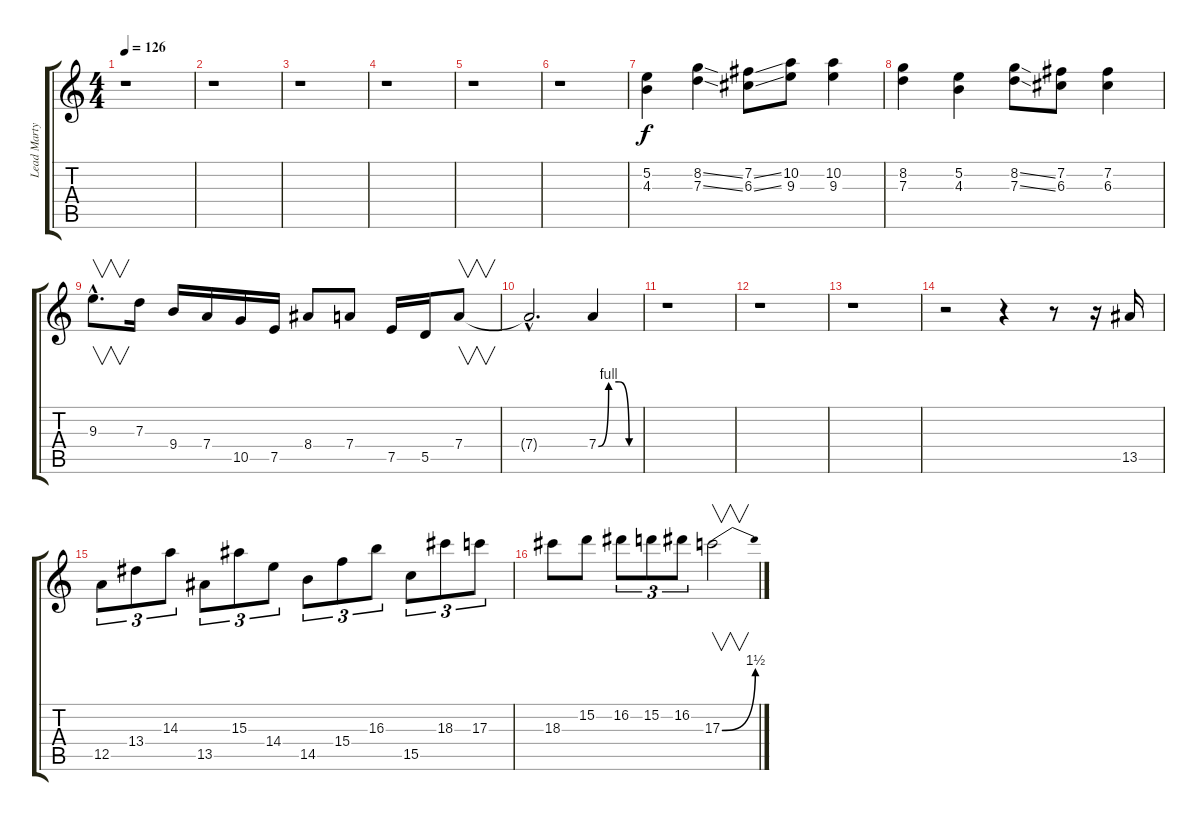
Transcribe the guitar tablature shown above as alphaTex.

\track ("Lead Marty" "Lead Marty") {instrument distortionguitar}
\staff {score tabs}
\tuning (E4 B3 G3 D3 A2 E2) {hide}
\ts (4 4)
\tempo 126
\clef g2
\ks c
r.1{dy f} |
r.1 |
r.1 |
r.1 |
r.1 |
r.1 |
(5.2 4.3).4 (8.2{ss} 7.3{ss}).4 (7.2{ss} 6.3{ss}).8 (10.2 9.3).8 (10.2 9.3).4 |
(8.2 7.3).4 (5.2 4.3).4 (8.2{ss} 7.3{ss}).8 (7.2 6.3).8 (7.2 6.3).4 |
9.3{hac}.8{v d} 7.3.16 9.4.16 7.4.16 10.5.16 7.5.16 8.4.8 7.4.8 7.5.16 5.5.16 7.4.8{v} |
7.4{hac t}.2{d} 7.4{be (custom 0 0 15 4 30 4 45 0 60 0)}.4 |
r.1 |
r.1 |
r.1 |
r.2 r.4 r.8 r.16 13.5.16 |
12.5.8{tu (3 2)} 13.4.8{tu (3 2)} 14.3.8{tu (3 2)} 13.5.8{tu (3 2)} 15.3.8{tu (3 2)} 14.4.8{tu (3 2)} 14.5.8{tu (3 2)} 15.4.8{tu (3 2)} 16.3.8{tu (3 2)} 15.5.8{tu (3 2)} 18.3.8{tu (3 2)} 17.3.8{tu (3 2)} |
18.3.8 15.2.8 16.2.8{tu (3 2)} 15.2.8{tu (3 2)} 16.2.8{tu (3 2)} 17.3{be (bend 0 0 60 6)}.2{v}
